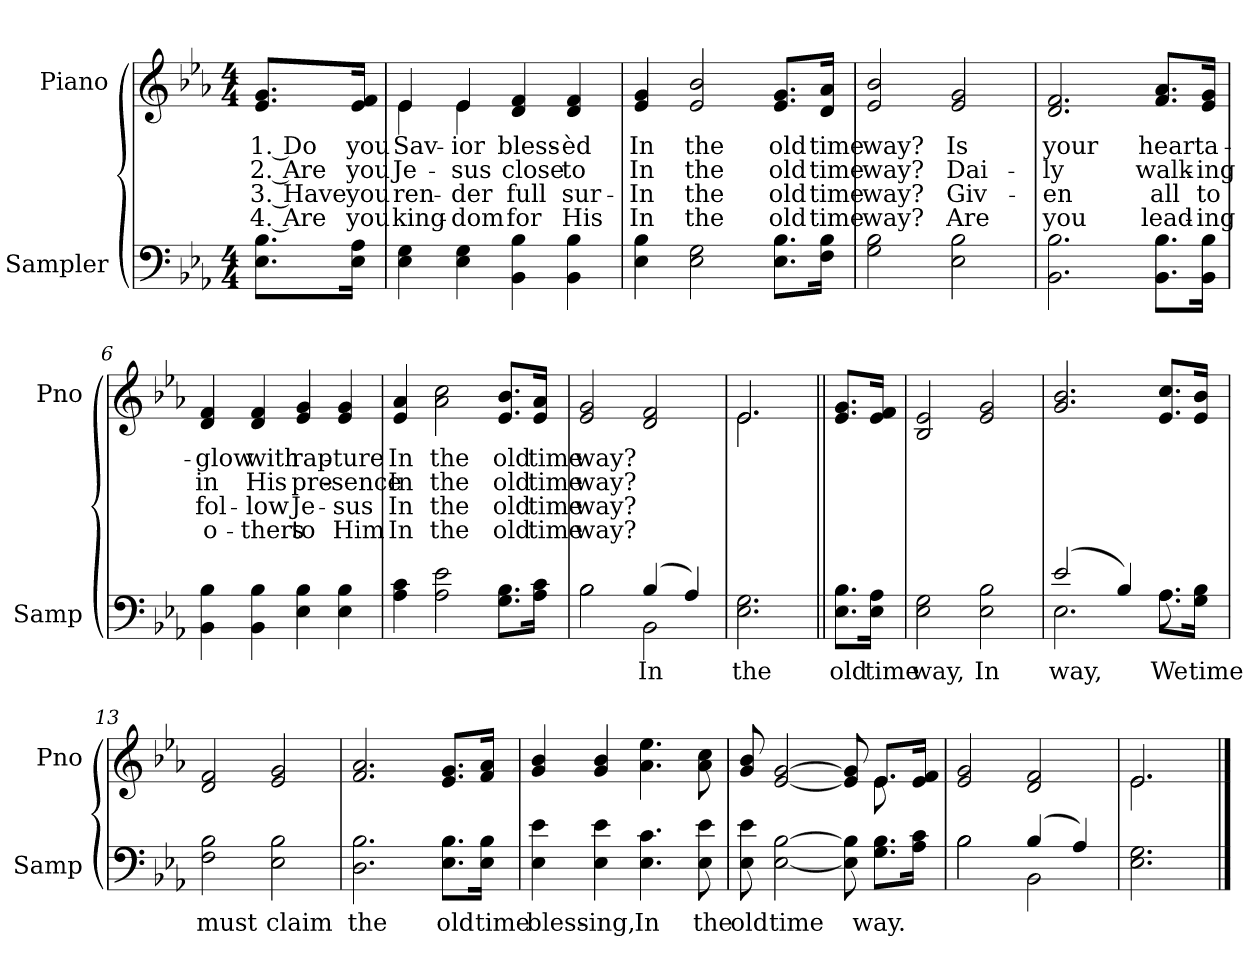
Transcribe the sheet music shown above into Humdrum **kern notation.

**kern	**text	**kern	**text	**text	**text	**text
*part2	*part2	*part1	*part1	*part1	*part1	*part1
*staff2	*staff2	*staff1	*staff1	*staff1	*staff1	*staff1
*I"Sampler	*	*I"Piano	*	*	*	*
*I'Samp	*	*I'Pno	*	*	*	*
*clefF4	*	*clefG2	*	*	*	*
*k[b-e-a-]	*	*k[b-e-a-]	*	*	*	*
*E-:	*	*E-:	*	*	*	*
*M4/4	*	*M4/4	*	*	*	*
=1	=1	=1	=1	=1	=1	=1
8.E-\ 8.B-\L	.	8.e-/ 8.g/L	1. Do	2. Are	3. Have	4. Are
16E-\ 16A-\Jk	.	16e-/ 16f/Jk	you	you	you	you
=2	=2	=2	=2	=2	=2	=2
*	*	*^	*	*	*	*
4E- 4G	.	4e-/	4e-	Sav-	Je-	-ren-	king-
4E- 4G	.	4e-/	4e-	-ior	-sus	-der	-dom
4BB- 4B-	.	4d 4f	2ryy	bless-	close	full	for
4BB- 4B-	.	4d 4f	.	-èd	to	sur-	His
*	*	*v	*v	*	*	*	*
=3	=3	=3	=3	=3	=3	=3
4E- 4B-	.	4e- 4g	In	In	In	In
2E- 2G	.	2e- 2b-	the	the	the	the
8.E-\ 8.B-\L	.	8.e-/ 8.g/L	old	old	old	old
16F\ 16B-\Jk	.	16d/ 16a-/Jk	time	time	time	time
=4	=4	=4	=4	=4	=4	=4
2G 2B-	.	2e- 2b-	way?	way?	way?	way?
2E- 2B-	.	2e- 2g	Is	Dai-	Giv-	Are
=5	=5	=5	=5	=5	=5	=5
2.BB- 2.B-	.	2.d 2.f	your	-ly	-en	you
8.BB-\ 8.B-\L	.	8.f/ 8.a-/L	heart	walk-	all	lead-
16BB-\ 16B-\Jk	.	16e-/ 16g/Jk	a-	-ing	to	-ing
=6	=6	=6	=6	=6	=6	=6
4BB- 4B-	.	4d 4f	-glow	in	fol-	o-
4BB- 4B-	.	4d 4f	with	His	-low	-thers
4E- 4B-	.	4e- 4g	rap-	pre-	Je-	to
4E- 4B-	.	4e- 4g	-ture	-sence	-sus	Him
=7	=7	=7	=7	=7	=7	=7
4A- 4c	.	4e- 4a-	In	In	In	In
2A- 2e-	.	2a- 2cc	the	the	the	the
8.G\ 8.B-\L	.	8.e-/ 8.b-/L	old	old	old	old
16A-\ 16c\Jk	.	16e-/ 16a-/Jk	time	time	time	time
=8	=8	=8	=8	=8	=8	=8
*^	*	*	*	*	*	*
2B-\	2B-	.	2e- 2g	way?	way?	way?	way?
(4B-/	2BB-	In	2d 2f	.	.	.	.
4A-/)	.	.	.	.	.	.	.
*v	*v	*	*	*	*	*	*
=9	=9	=9	=9	=9	=9	=9
*	*	*^	*	*	*	*
2.E- 2.G	the	2.e-/	2.e-	.	.	.	.
=10||	=10||	=10||	=10||	=10||	=10||	=10||	=10||
!	!	!LO:TX:t=Refrain	!	!	!	!	!
*	*	*v	*v	*	*	*	*
8.E-\ 8.B-\L	old	8.e-/ 8.g/L	.	.	.	.
16E-\ 16A-\Jk	time	16e-/ 16f/Jk	.	.	.	.
=11	=11	=11	=11	=11	=11	=11
2E- 2G	way,	2B- 2e-	.	.	.	.
2E- 2B-	In	2e- 2g	.	.	.	.
=12	=12	=12	=12	=12	=12	=12
*^	*	*	*	*	*	*
(2e-/	2.E-	way,	2.g 2.b-	.	.	.	.
4B-/)	.	.	.	.	.	.	.
8.A-\L	8.A-	We	8.e-/ 8.cc/L	.	.	.	.
16G\ 16B-\Jk	16ryy	time	16e-/ 16b-/Jk	.	.	.	.
*v	*v	*	*	*	*	*	*
=13	=13	=13	=13	=13	=13	=13
2F 2B-	must	2d 2f	.	.	.	.
2E- 2B-	claim	2e- 2g	.	.	.	.
=14	=14	=14	=14	=14	=14	=14
2.D 2.B-	the	2.f 2.a-	.	.	.	.
8.E-\ 8.B-\L	old	8.e-/ 8.g/L	.	.	.	.
16E-\ 16B-\Jk	time	16f/ 16a-/Jk	.	.	.	.
=15	=15	=15	=15	=15	=15	=15
4E- 4e-	bless-	4g 4b-	.	.	.	.
4E- 4e-	-ing,	4g 4b-	.	.	.	.
4.E- 4.c	In	4.a- 4.ee-	.	.	.	.
8E- 8e-	the	8a- 8cc	.	.	.	.
=16	=16	=16	=16	=16	=16	=16
*	*	*^	*	*	*	*
8E- 8e-	old	8g 8b-	2.ryy	.	.	.	.
[2E- [2B-	time	[2e- [2g	.	.	.	.	.
8E-] 8B-]	.	8e-] 8g]	.	.	.	.	.
8.G\ 8.B-\L	way.	8.e-/L	8.e-	.	.	.	.
16A-\ 16c\Jk	.	16e-/ 16f/Jk	16ryy	.	.	.	.
*	*	*v	*v	*	*	*	*
=17	=17	=17	=17	=17	=17	=17
*^	*	*	*	*	*	*
2B-\	2B-	.	2e- 2g	.	.	.	.
(4B-/	2BB-	.	2d 2f	.	.	.	.
4A-/)	.	.	.	.	.	.	.
*v	*v	*	*	*	*	*	*
=18	=18	=18	=18	=18	=18	=18
*	*	*^	*	*	*	*
2.E- 2.G	.	2.e-/	2.e-	.	.	.	.
*	*	*v	*v	*	*	*	*
==	==	==	==	==	==	==
*-	*-	*-	*-	*-	*-	*-
